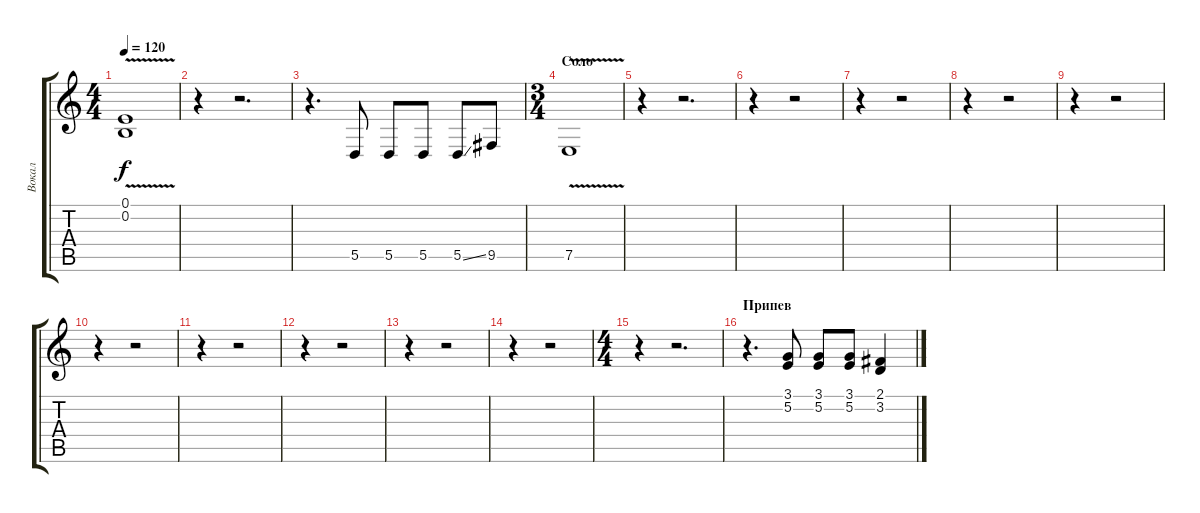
\track ("Вокал" "Вокал") {instrument baritonesax}
\staff {score tabs}
\tuning (E4 B3 G3 D3 A2 E2) {hide}
\ts (4 4)
\tempo 120
\clef g2
\ks c
(0.1{v t} 0.2{t}).1{dy f} |
r.4 r.2{d} |
r.4{d} 5.5.8 5.5.8 5.5.8 5.5{ss}.8 9.5.8 |
\ts (3 4)
\section ("" "Соло")
7.5{v}.1 |
r.4 r.2{d} |
r.4 r.2 |
r.4 r.2 |
r.4 r.2 |
r.4 r.2 |
r.4 r.2 |
r.4 r.2 |
r.4 r.2 |
r.4 r.2 |
r.4 r.2 |
\ts (4 4)
r.4 r.2{d} |
\section ("" "Припев")
r.4{d} (3.1 5.2).8 (3.1 5.2).8 (3.1 5.2).8 (2.1 3.2).4
